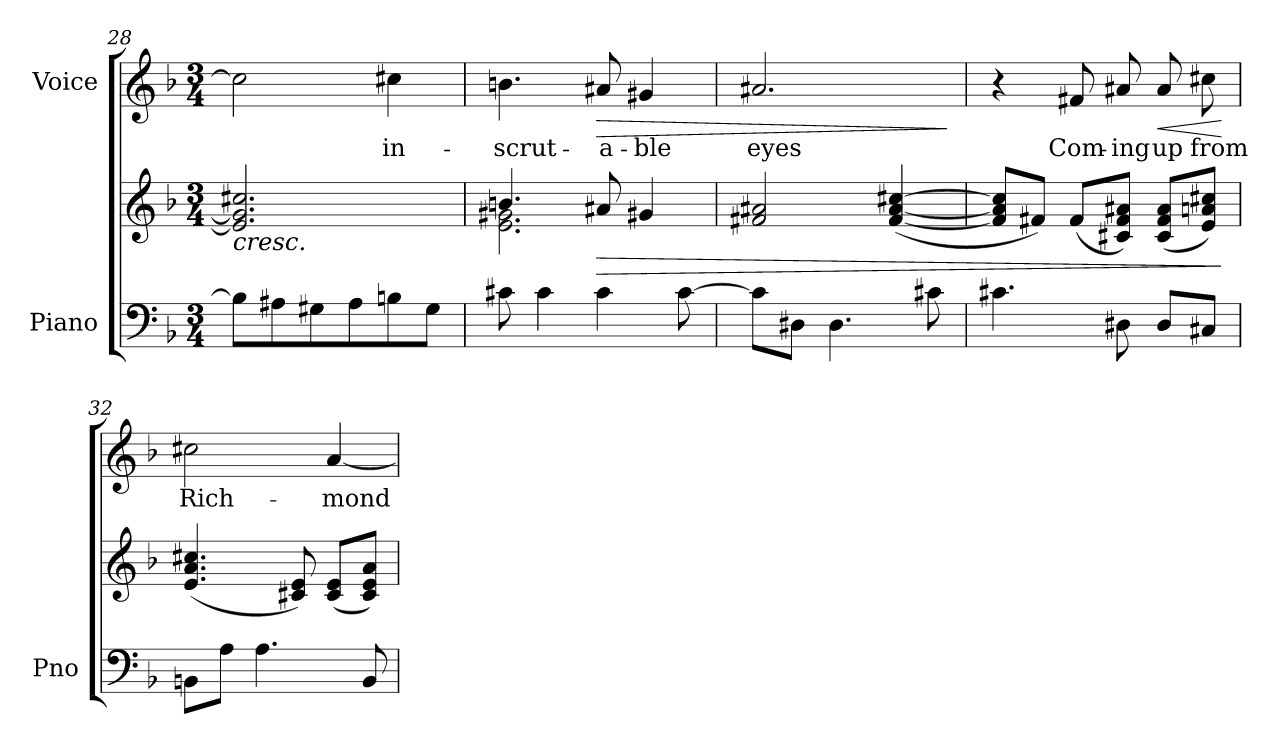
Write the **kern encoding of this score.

**kern	**kern	**dynam	**kern	**text	**dynam
*part2	*part2	*part2	*part1	*part1	*part1
*staff3	*staff2	*staff2/3	*staff1	*staff1	*staff1
*I"Piano	*	*	*I"Voice	*	*
*I'Pno	*	*	*	*	*
*clefF4	*clefG2	*	*clefG2	*	*
*k[b-]	*k[b-]	*	*k[b-]	*	*
*M3/4	*M3/4	*	*M3/4	*	*
=28	=28	=28	=28	=28	=28
!	!	!LO:HP:b	!	!	!
8B\L]	2.e/] 2.g#/] 2.cc#X/	<	2cc#\]	.	.
8A#X\	.	.	.	.	.
8G#X\	.	.	.	.	.
8A#\	.	.	.	.	.
!	!	!	!	!LO:LY:b	!
8Bn\	.	.	4cc#X\	in-	.
8G#\J	.	.	.	.	.
=29	=29	=29	=29	=29	=29
*	*^	*	*	*	*
!	!	!	!	!	!LO:LY:b	!
8c#X\	4.bn/	2.e\ 2.g#X\	.	4.bn\	-scrut-	.
4c#\	.	.	.	.	.	.
!	!	!	!LO:HP:b	!	!LO:LY:b	!LO:HP:b
4c#\	8a#X/	.	>	8a#X/	-a-	>
!	!	!	!	!	!LO:LY:b	!
.	4g#X/	.	.	4g#X/	-ble	.
[8c#\	.	.	.	.	.	.
*	*v	*v	*	*	*	*
.	.	[	.	.	.
=30	=30	=30	=30	=30	=30
!	!	!	!	!LO:LY:b	!
8c#\L]	2f#X/ 2a#X/	.	2.a#X/	eyes	.
8D#X\J	.	.	.	.	.
4.D#\	.	.	.	.	.
.	(<[4f#/ [4a#/ [4cc#X/	.	.	.	.
8c#X\	.	.	.	.	.
.	.	.	.	.	]
=31	=31	=31	=31	=31	=31
4.c#X\	8f#/] 8a#/] 8cc#/]L	.	4r	.	.
.	8f#X/J)	.	.	.	.
!	!	!	!	!LO:LY:b	!
.	(8f#/L	.	8f#X/	Com-	.
!	!	!	!	!LO:LY:b	!
8D#X\	8c#X/ 8f#/ 8a#X/J)	.	8a#X/	-ing	.
!	!	!	!	!LO:LY:b	!LO:HP:b
8D#/L	(8c#/ 8f#/ 8a#/L	.	8a#/	up	<
!	!	!	!	!LO:LY:b	!
8C#X/J	8e/ 8an/ 8cc#X/J)	.	8cc#X\	from	.
.	.	]	.	.	[
!!LO:PB:g=z
=32	=32	=32	=32	=32	=32
!	!	!	!	!LO:LY:b	!
8BBn\L	(>4.e/ 4.a/ 4.cc#X/	.	2cc#X\	Rich-	.
8A\J	.	.	.	.	.
4.A\	.	.	.	.	.
.	8c#X/ 8e/)	.	.	.	.
!	!	!	!	!LO:LY:b	!
.	(8c#/ 8e/L	.	[4a/	-mond	.
8BB/	8c#/ 8e/ 8a/J)	.	.	.	.
=	=	=	=	=	=
*-	*-	*-	*-	*-	*-
